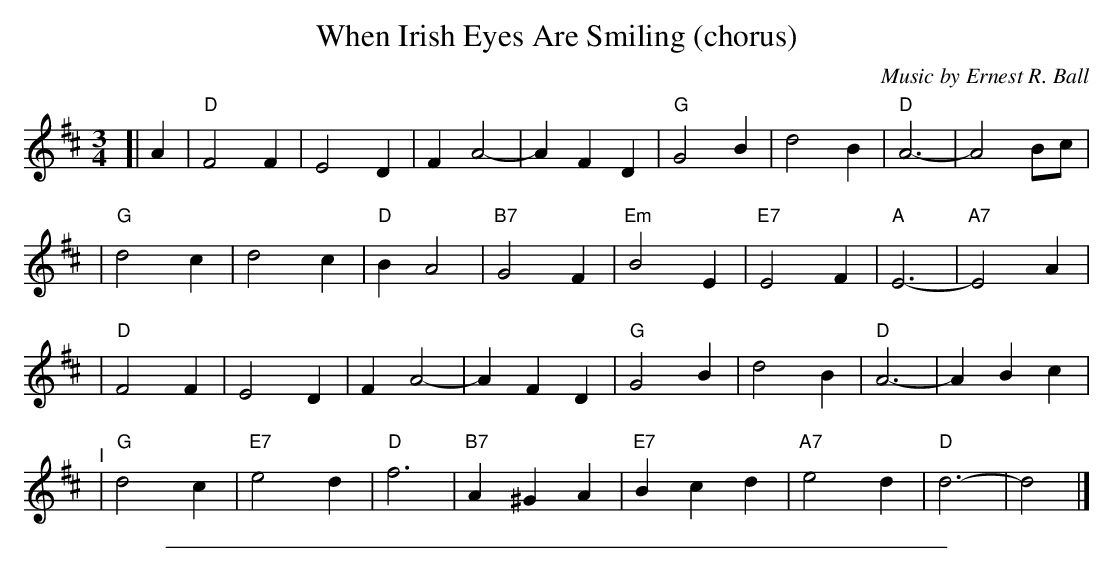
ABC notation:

X:1
T: When Irish Eyes Are Smiling (chorus)
C:Music by Ernest R. Ball
M:3/4
L:1/4
K:D
[| A \
| "D"F2 F | E2 D | F A2- | A F D \
| "G"G2 B | d2 B | "D"A3- | A2 B/c/ |
| "G"d2 c | d2 c | "D"B A2 | "B7"G2 F \
|"Em"B2 E | "E7"E2 F | "A"E3- | "A7"E2 A |
| "D"F2 F | E2 D | F A2- | A F D \
| "G"G2 B | d2 B | "D"A3- | A B c |
"^I"\
| "G"d2 c | "E7"e2 d | "D"f3 | "B7"A ^G A \
|"E7"B c d | "A7"e2 d | "D"d3- | d2 |]
